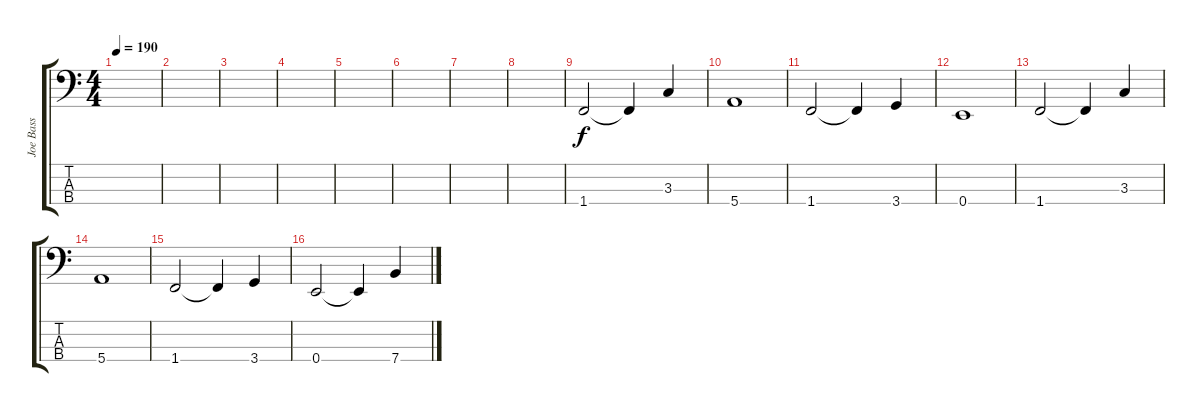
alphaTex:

\track ("Joe Bass" "Joe Bass") {instrument electricbasspick}
\staff {score tabs}
\tuning (G2 D2 A1 E1) {hide}
\ts (4 4)
\tempo 190
\tempo 95
\tempo 190
\clef f4
\ks c
|
|
|
|
|
|
|
|
1.4.2 1.4{t}.4 3.3.4 |
5.4.1 |
1.4.2 1.4{t}.4 3.4.4 |
0.4.1 |
1.4.2 1.4{t}.4 3.3.4 |
5.4.1 |
1.4.2 1.4{t}.4 3.4.4 |
0.4.2 0.4{t}.4 7.4.4
